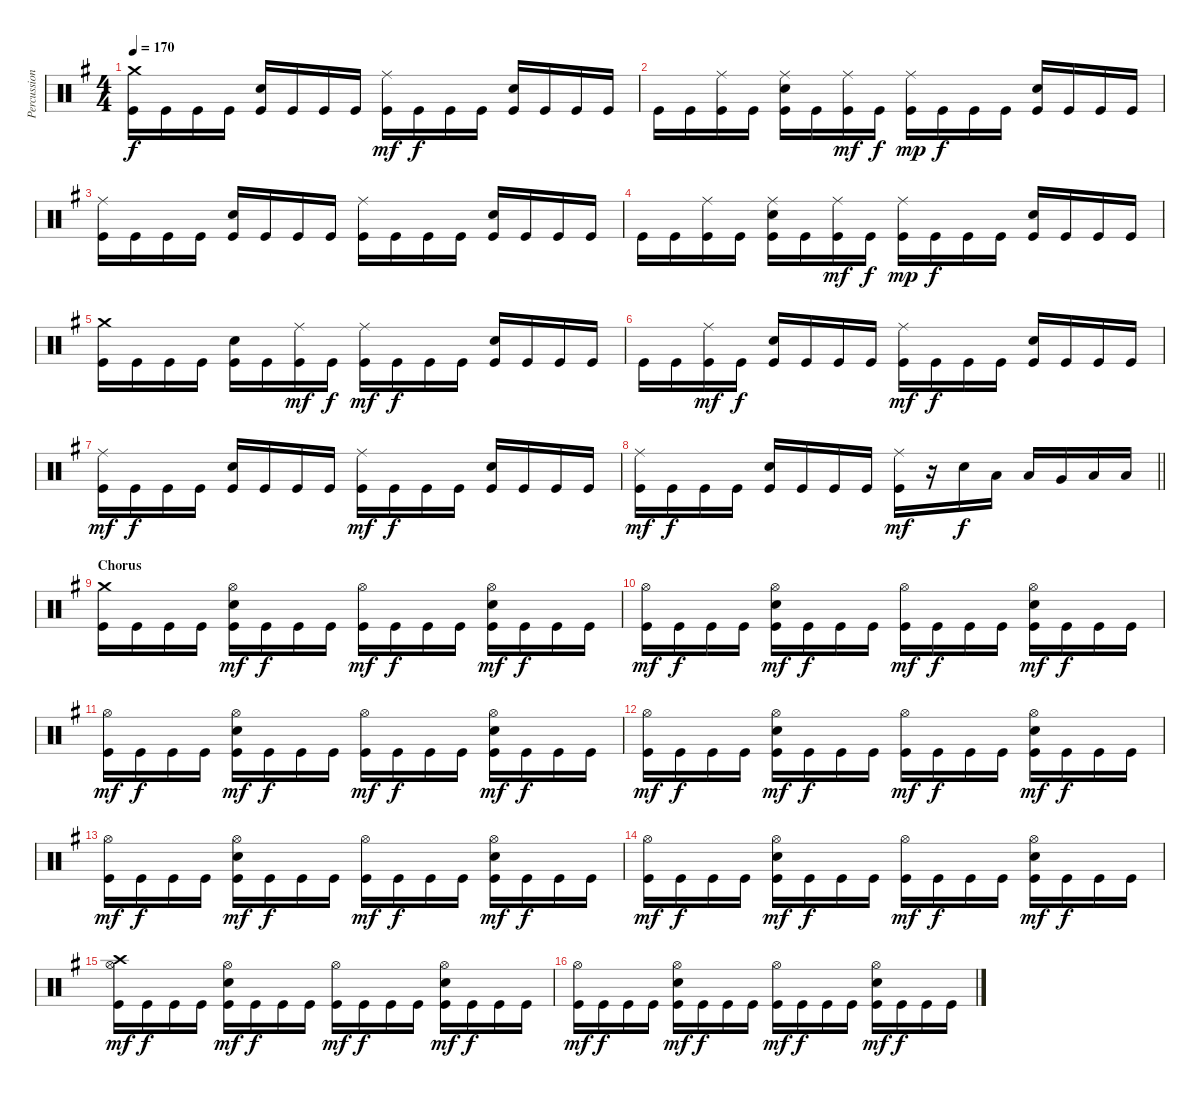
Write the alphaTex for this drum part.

\track ("Percussion" "Percussion") {instrument percussion}
\staff {score}
\articulation defaults
\ts (4 4)
\tempo 170
\clef neutral
\ks g
("Crash medium (hit)" "Kick (hit)").16{dy f} "Kick (hit)".16 "Kick (hit)".16 "Kick (hit)".16 ("Snare (hit) 2" "Kick (hit)").16 "Kick (hit)".16 "Kick (hit)".16 "Kick (hit)".16 ("Ride (middle)" "Kick (hit)").16{dy mf} "Kick (hit)".16{dy f} "Kick (hit)".16 "Kick (hit)".16 ("Snare (hit) 2" "Kick (hit)").16 "Kick (hit)".16 "Kick (hit)".16 "Kick (hit)".16 |
"Kick (hit)".16 "Kick (hit)".16 ("Ride (middle)" "Kick (hit)").16 "Kick (hit)".16 ("Ride (middle)" "Snare (hit) 2" "Kick (hit)").16 "Kick (hit)".16 ("Ride (middle)" "Kick (hit)").16{dy mf} "Kick (hit)".16{dy f} ("Ride (middle)" "Kick (hit)").16{dy mp} "Kick (hit)".16{dy f} "Kick (hit)".16 "Kick (hit)".16 ("Snare (hit) 2" "Kick (hit)").16 "Kick (hit)".16 "Kick (hit)".16 "Kick (hit)".16 |
("Ride (middle)" "Kick (hit)").16 "Kick (hit)".16 "Kick (hit)".16 "Kick (hit)".16 ("Snare (hit) 2" "Kick (hit)").16 "Kick (hit)".16 "Kick (hit)".16 "Kick (hit)".16 ("Ride (middle)" "Kick (hit)").16 "Kick (hit)".16 "Kick (hit)".16 "Kick (hit)".16 ("Snare (hit) 2" "Kick (hit)").16 "Kick (hit)".16 "Kick (hit)".16 "Kick (hit)".16 |
"Kick (hit)".16 "Kick (hit)".16 ("Ride (middle)" "Kick (hit)").16 "Kick (hit)".16 ("Ride (middle)" "Snare (hit) 2" "Kick (hit)").16 "Kick (hit)".16 ("Ride (middle)" "Kick (hit)").16{dy mf} "Kick (hit)".16{dy f} ("Ride (middle)" "Kick (hit)").16{dy mp} "Kick (hit)".16{dy f} "Kick (hit)".16 "Kick (hit)".16 ("Snare (hit) 2" "Kick (hit)").16 "Kick (hit)".16 "Kick (hit)".16 "Kick (hit)".16 |
("Crash medium (hit)" "Kick (hit)").16 "Kick (hit)".16 "Kick (hit)".16 "Kick (hit)".16 ("Snare (hit) 2" "Kick (hit)").16 "Kick (hit)".16 ("Ride (middle)" "Kick (hit)").16{dy mf} "Kick (hit)".16{dy f} ("Ride (middle)" "Kick (hit)").16{dy mf} "Kick (hit)".16{dy f} "Kick (hit)".16 "Kick (hit)".16 ("Snare (hit) 2" "Kick (hit)").16 "Kick (hit)".16 "Kick (hit)".16 "Kick (hit)".16 |
"Kick (hit)".16 "Kick (hit)".16 ("Ride (middle)" "Kick (hit)").16{dy mf} "Kick (hit)".16{dy f} ("Snare (hit) 2" "Kick (hit)").16 "Kick (hit)".16 "Kick (hit)".16 "Kick (hit)".16 ("Ride (middle)" "Kick (hit)").16{dy mf} "Kick (hit)".16{dy f} "Kick (hit)".16 "Kick (hit)".16 ("Snare (hit) 2" "Kick (hit)").16 "Kick (hit)".16 "Kick (hit)".16 "Kick (hit)".16 |
("Ride (middle)" "Kick (hit)").16{dy mf} "Kick (hit)".16{dy f} "Kick (hit)".16 "Kick (hit)".16 ("Snare (hit) 2" "Kick (hit)").16 "Kick (hit)".16 "Kick (hit)".16 "Kick (hit)".16 ("Ride (middle)" "Kick (hit)").16{dy mf} "Kick (hit)".16{dy f} "Kick (hit)".16 "Kick (hit)".16 ("Snare (hit) 2" "Kick (hit)").16 "Kick (hit)".16 "Kick (hit)".16 "Kick (hit)".16 |
\barLineRight lightlight
("Ride (middle)" "Kick (hit)").16{dy mf} "Kick (hit)".16{dy f} "Kick (hit)".16 "Kick (hit)".16 ("Snare (hit) 2" "Kick (hit)").16 "Kick (hit)".16 "Kick (hit)".16 "Kick (hit)".16 ("Ride (middle)" "Kick (hit)").16{dy mf} r.16 "Snare (hit) 2".16{dy f} "Low Tom (hit)".16 "Low Tom (hit)".16 "Very Low Tom (hit)".16 "Low Floor Tom (hit)".16 "Low Floor Tom (hit)".16 |
\section ("" "Chorus")
("Crash medium (hit)" "Kick (hit)").16 "Kick (hit)".16 "Kick (hit)".16 "Kick (hit)".16 ("Hi-Hat (open)" "Snare (hit) 2" "Kick (hit)").16{dy mf} "Kick (hit)".16{dy f} "Kick (hit)".16 "Kick (hit)".16 ("Hi-Hat (open)" "Kick (hit)").16{dy mf} "Kick (hit)".16{dy f} "Kick (hit)".16 "Kick (hit)".16 ("Hi-Hat (open)" "Snare (hit) 2" "Kick (hit)").16{dy mf} "Kick (hit)".16{dy f} "Kick (hit)".16 "Kick (hit)".16 |
("Hi-Hat (open)" "Kick (hit)").16{dy mf} "Kick (hit)".16{dy f} "Kick (hit)".16 "Kick (hit)".16 ("Hi-Hat (open)" "Snare (hit) 2" "Kick (hit)").16{dy mf} "Kick (hit)".16{dy f} "Kick (hit)".16 "Kick (hit)".16 ("Hi-Hat (open)" "Kick (hit)").16{dy mf} "Kick (hit)".16{dy f} "Kick (hit)".16 "Kick (hit)".16 ("Hi-Hat (open)" "Snare (hit) 2" "Kick (hit)").16{dy mf} "Kick (hit)".16{dy f} "Kick (hit)".16 "Kick (hit)".16 |
("Hi-Hat (open)" "Kick (hit)").16{dy mf} "Kick (hit)".16{dy f} "Kick (hit)".16 "Kick (hit)".16 ("Hi-Hat (open)" "Snare (hit) 2" "Kick (hit)").16{dy mf} "Kick (hit)".16{dy f} "Kick (hit)".16 "Kick (hit)".16 ("Hi-Hat (open)" "Kick (hit)").16{dy mf} "Kick (hit)".16{dy f} "Kick (hit)".16 "Kick (hit)".16 ("Hi-Hat (open)" "Snare (hit) 2" "Kick (hit)").16{dy mf} "Kick (hit)".16{dy f} "Kick (hit)".16 "Kick (hit)".16 |
("Hi-Hat (open)" "Kick (hit)").16{dy mf} "Kick (hit)".16{dy f} "Kick (hit)".16 "Kick (hit)".16 ("Hi-Hat (open)" "Snare (hit) 2" "Kick (hit)").16{dy mf} "Kick (hit)".16{dy f} "Kick (hit)".16 "Kick (hit)".16 ("Hi-Hat (open)" "Kick (hit)").16{dy mf} "Kick (hit)".16{dy f} "Kick (hit)".16 "Kick (hit)".16 ("Hi-Hat (open)" "Snare (hit) 2" "Kick (hit)").16{dy mf} "Kick (hit)".16{dy f} "Kick (hit)".16 "Kick (hit)".16 |
("Hi-Hat (open)" "Kick (hit)").16{dy mf} "Kick (hit)".16{dy f} "Kick (hit)".16 "Kick (hit)".16 ("Hi-Hat (open)" "Snare (hit) 2" "Kick (hit)").16{dy mf} "Kick (hit)".16{dy f} "Kick (hit)".16 "Kick (hit)".16 ("Hi-Hat (open)" "Kick (hit)").16{dy mf} "Kick (hit)".16{dy f} "Kick (hit)".16 "Kick (hit)".16 ("Hi-Hat (open)" "Snare (hit) 2" "Kick (hit)").16{dy mf} "Kick (hit)".16{dy f} "Kick (hit)".16 "Kick (hit)".16 |
("Hi-Hat (open)" "Kick (hit)").16{dy mf} "Kick (hit)".16{dy f} "Kick (hit)".16 "Kick (hit)".16 ("Hi-Hat (open)" "Snare (hit) 2" "Kick (hit)").16{dy mf} "Kick (hit)".16{dy f} "Kick (hit)".16 "Kick (hit)".16 ("Hi-Hat (open)" "Kick (hit)").16{dy mf} "Kick (hit)".16{dy f} "Kick (hit)".16 "Kick (hit)".16 ("Hi-Hat (open)" "Snare (hit) 2" "Kick (hit)").16{dy mf} "Kick (hit)".16{dy f} "Kick (hit)".16 "Kick (hit)".16 |
("Crash high (hit)" "Hi-Hat (open)" "Kick (hit)").16{dy mf} "Kick (hit)".16{dy f} "Kick (hit)".16 "Kick (hit)".16 ("Hi-Hat (open)" "Snare (hit) 2" "Kick (hit)").16{dy mf} "Kick (hit)".16{dy f} "Kick (hit)".16 "Kick (hit)".16 ("Hi-Hat (open)" "Kick (hit)").16{dy mf} "Kick (hit)".16{dy f} "Kick (hit)".16 "Kick (hit)".16 ("Hi-Hat (open)" "Snare (hit) 2" "Kick (hit)").16{dy mf} "Kick (hit)".16{dy f} "Kick (hit)".16 "Kick (hit)".16 |
("Hi-Hat (open)" "Kick (hit)").16{dy mf} "Kick (hit)".16{dy f} "Kick (hit)".16 "Kick (hit)".16 ("Hi-Hat (open)" "Snare (hit) 2" "Kick (hit)").16{dy mf} "Kick (hit)".16{dy f} "Kick (hit)".16 "Kick (hit)".16 ("Hi-Hat (open)" "Kick (hit)").16{dy mf} "Kick (hit)".16{dy f} "Kick (hit)".16 "Kick (hit)".16 ("Hi-Hat (open)" "Snare (hit) 2" "Kick (hit)").16{dy mf} "Kick (hit)".16{dy f} "Kick (hit)".16 "Kick (hit)".16
